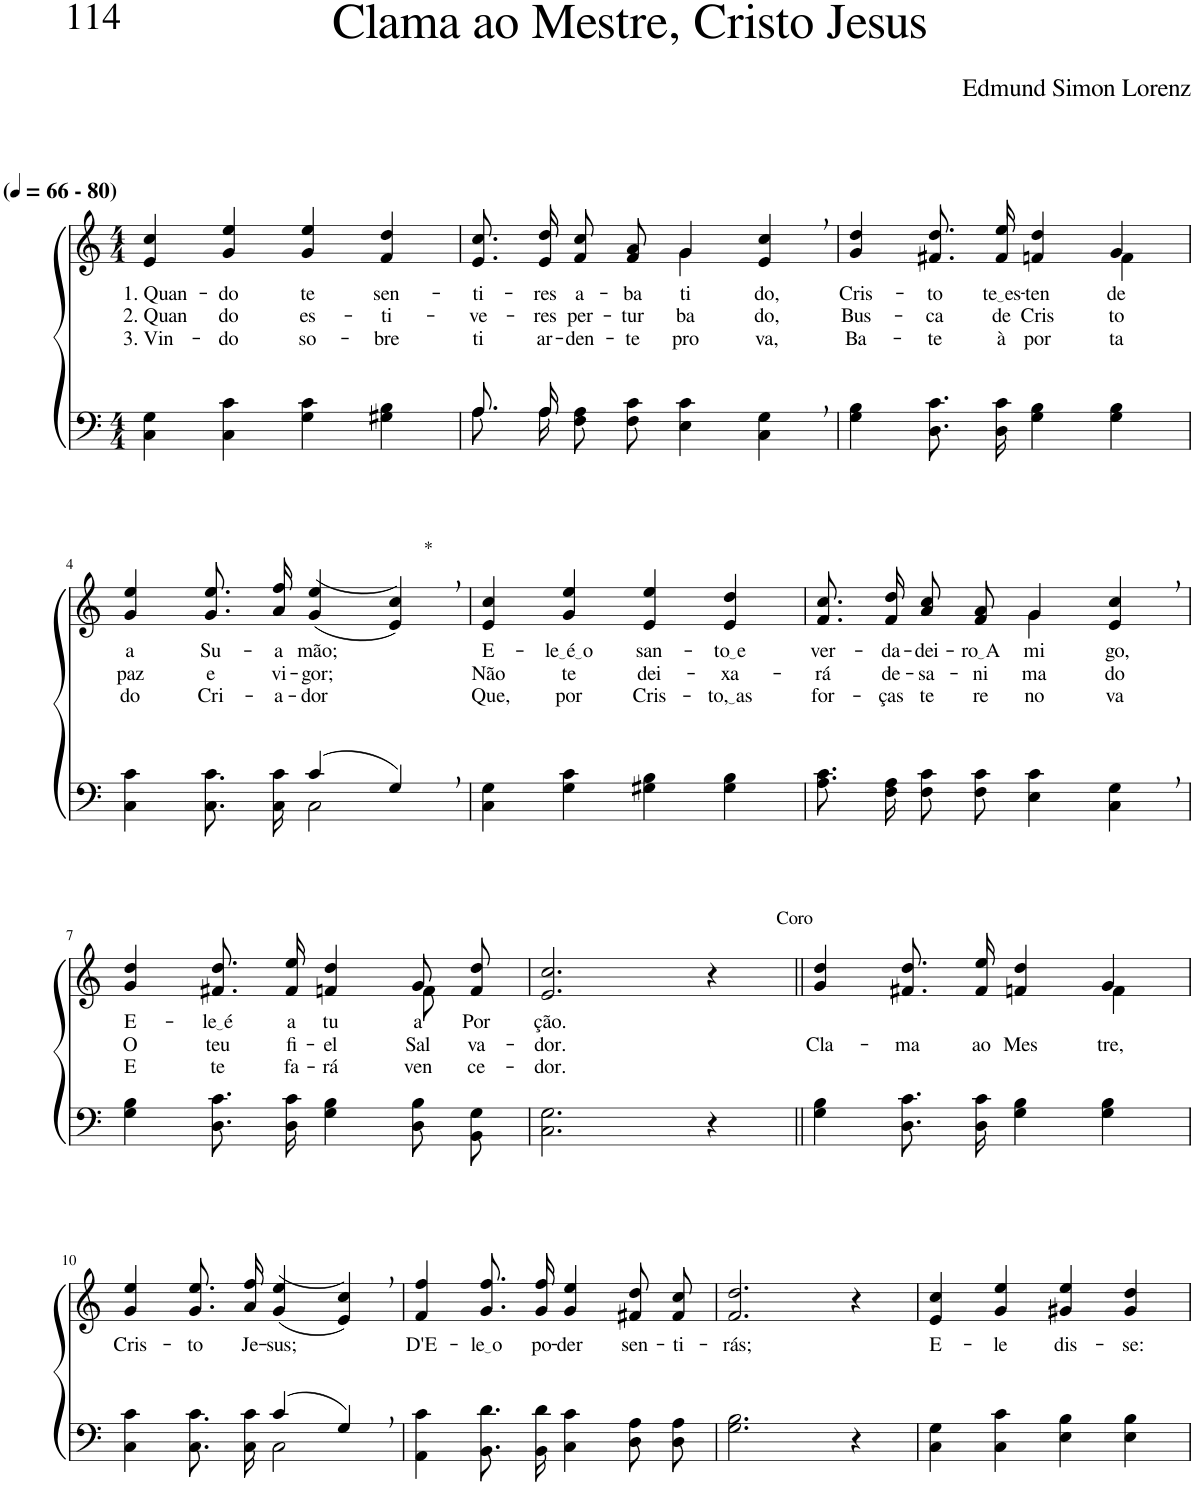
**kern	**kern	**text	**text	**text
*part2	*part1	*part1	*part1	*part1
*staff2	*staff1	*staff1	*staff1	*staff1
*I"Parte III e IV	*I"Parte I e II	*	*	*
*clefF4	*clefG2	*	*	*
*Trd1c2	*Trd1c2	*	*	*
*k[]	*k[]	*	*	*
*M4/4	*M4/4	*	*	*
*MM66	*MM66	*	*	*
=1	=1	=1	=1	=1
!	!LO:TX:a:B:t=(	!	!	!
!	!LO:TX:a:B:t=- 80)	!	!	!
!	!	!LO:LY:b	!LO:LY:b	!LO:LY:b
4C\ 4G\	4e/ 4cc/	1. Quan-	2. Quan	3. Vin-
!	!	!LO:LY:b	!LO:LY:b	!LO:LY:b
4C\ 4c\	4g/ 4ee/	-do	do	-do
!	!	!LO:LY:b	!LO:LY:b	!LO:LY:b
4G\ 4c\	4g/ 4ee/	te	es-	so-
!	!	!LO:LY:b	!LO:LY:b	!LO:LY:b
4G#X\ 4B\	4f/ 4dd/	sen-	-ti-	-bre
=2	=2	=2	=2	=2
*^	*	*	*	*
!	!	!	!LO:LY:b	!LO:LY:b	!LO:LY:b
*	*	*^	*	*	*
8.A/L	8.A\L	8.e/ 8.cc/L	2ryy	-ti-	-ve-	ti
!	!	!	!	!LO:LY:b	!LO:LY:b	!LO:LY:b
16A/Jk	16A\Jk	16e/ 16dd/Jk	.	-res	-res	ar-
!	!	!	!	!LO:LY:b	!LO:LY:b	!LO:LY:b
2.ryy	8F\ 8A\L	8f/ 8cc/L	.	a-	per-	-den-
!	!	!	!	!LO:LY:b	!LO:LY:b	!LO:LY:b
.	8F\ 8c\J	8f/ 8a/J	.	-ba-	-tur-	-te
!	!	!	!	!LO:LY:b	!LO:LY:b	!LO:LY:b
.	4E\ 4c\	4g/	4g\	-ti-	-ba-	pro-
!	!	!	!	!LO:LY:b	!LO:LY:b	!LO:LY:b
.	4C\ 4G\	4e/, 4cc/,	4ryy	-do,	-do,	-va,
=3	=3	=3	=3	=3	=3	=3
!	!	!	!	!LO:LY:b	!LO:LY:b	!LO:LY:b
*v	*v	*	*	*	*	*
4G\ 4B\	4g/ 4dd/	2.ryy	Cris-	Bus-	Ba-
!	!	!	!LO:LY:b	!LO:LY:b	!LO:LY:b
8.D\ 8.c\L	8.f#X\ 8.dd\L	.	-to	-ca	-te
!	!	!	!LO:LY:b	!LO:LY:b	!LO:LY:b
16D\ 16c\Jk	16f#\ 16ee\Jk	.	te es	de	à
!	!	!	!LO:LY:b	!LO:LY:b	!LO:LY:b
4G\ 4B\	4fn/ 4dd/	.	-ten-	Cris-	por-
!	!	!	!LO:LY:b	!LO:LY:b	!LO:LY:b
4G\ 4B\	4g/	4f\	-de	-to	-ta
!!LO:LB:g=z
=4	=4	=4	=4	=4	=4
*^	*	*	*	*	*
!	!	!	!	!LO:LY:b	!LO:LY:b	!LO:LY:b
*	*	*v	*v	*	*	*
2ryy	4C\ 4c\	4g/ 4ee/	a	paz	do
!	!	!	!LO:LY:b	!LO:LY:b	!LO:LY:b
.	8.C\ 8.c\L	8.g\ 8.ee\L	Su-	e	Cri-
!	!	!	!LO:LY:b	!LO:LY:b	!LO:LY:b
.	16C\ 16c\Jk	16a\ 16ff\Jk	-a	vi-	-a-
!	!	!	!LO:LY:b	!LO:LY:b	!LO:LY:b
(4c/	2C\	((4g/ 4ee/	mão;	-gor;	-dor
!	!	!LO:TX:a:t=*	!	!	!
4G,/)	.	4e/, 4cc/,))	.	.	.
*v	*v	*	*	*	*
=5	=5	=5	=5	=5
!	!	!LO:LY:b	!LO:LY:b	!LO:LY:b
4C\ 4G\	4e/ 4cc/	-E-	Não	Que,
!	!	!LO:LY:b	!LO:LY:b	!LO:LY:b
4G\ 4c\	4g/ 4ee/	le é o	te	por
!	!	!LO:LY:b	!LO:LY:b	!LO:LY:b
4G#X\ 4B\	4e/ 4ee/	san-	dei-	Cris-
!	!	!LO:LY:b	!LO:LY:b	!LO:LY:b
4G#\ 4B\	4e/ 4dd/	to e	-xa-	to, as
=6	=6	=6	=6	=6
!	!	!LO:LY:b	!LO:LY:b	!LO:LY:b
*	*^	*	*	*
8.A\ 8.c\L	8.f/ 8.cc/L	2ryy	ver-	-rá	for-
!	!	!	!LO:LY:b	!LO:LY:b	!LO:LY:b
16F\ 16A\Jk	16f/ 16dd/Jk	.	-da-	de-	-ças
!	!	!	!LO:LY:b	!LO:LY:b	!LO:LY:b
8F\ 8c\L	8a/ 8cc/L	.	-dei-	-sa-	te
!	!	!	!LO:LY:b	!LO:LY:b	!LO:LY:b
8F\ 8c\J	8f/ 8a/J	.	ro A	-ni-	re-
!	!	!	!LO:LY:b	!LO:LY:b	!LO:LY:b
4E\ 4c\	4g/	4g\	-mi-	-ma-	-no-
!	!	!	!LO:LY:b	!LO:LY:b	!LO:LY:b
4C\, 4G\,	4e/, 4cc/,	4ryy	-go,	-do	-va
!!LO:LB:g=z	!!
=7	=7	=7	=7	=7	=7
!	!	!	!LO:LY:b	!LO:LY:b	!LO:LY:b
4G\ 4B\	4g/ 4dd/	2.ryy	E-	O	E
!	!	!	!LO:LY:b	!LO:LY:b	!LO:LY:b
8.D\ 8.c\L	8.f#X\ 8.dd\L	.	le é	teu	te
!	!	!	!LO:LY:b	!LO:LY:b	!LO:LY:b
16D\ 16c\Jk	16f#\ 16ee\Jk	.	a	fi-	fa-
!	!	!	!LO:LY:b	!LO:LY:b	!LO:LY:b
4G\ 4B\	4fn/ 4dd/	.	tu-	-el	-rá
!	!	!	!LO:LY:b	!LO:LY:b	!LO:LY:b
8D\ 8B\L	8g\L	8f\	-a	Sal-	ven-
!	!	!	!LO:LY:b	!LO:LY:b	!LO:LY:b
8BB\ 8G\J	8f\ 8dd\J	8ryy	Por	-va-	-ce-
=8	=8	=8	=8	=8	=8
!	!	!	!LO:LY:b	!LO:LY:b	!LO:LY:b
*	*v	*v	*	*	*
2.C\ 2.G\	2.e/ 2.cc/	ção.	-dor.	-dor.
!	!LO:TX:a:t=Coro	!	!	!
4r	4r	.	.	.
=9||	=9||	=9||	=9||	=9||
!	!	!	!LO:LY:b	!
*	*^	*	*	*
4G\ 4B\	4g/ 4dd/	2.ryy	.	Cla-	.
!	!	!	!	!LO:LY:b	!
8.D\ 8.c\L	8.f#X\ 8.dd\L	.	.	-ma	.
!	!	!	!	!LO:LY:b	!
16D\ 16c\Jk	16f#\ 16ee\Jk	.	.	ao	.
!	!	!	!	!LO:LY:b	!
4G\ 4B\	4fn/ 4dd/	.	.	Mes-	.
!	!	!	!	!LO:LY:b	!
4G\ 4B\	4g/	4f\	.	-tre,	.
!!LO:LB:g=z
=10	=10	=10	=10	=10	=10
*^	*	*	*	*	*
!	!	!	!	!LO:LY:b	!	!
*	*	*v	*v	*	*	*
2ryy	4C\ 4c\	4g/ 4ee/	Cris-	.	.
!	!	!	!LO:LY:b	!	!
.	8.C\ 8.c\L	8.g\ 8.ee\L	-to	.	.
!	!	!	!LO:LY:b	!	!
.	16C\ 16c\Jk	16a\ 16ff\Jk	Je-	.	.
!	!	!	!LO:LY:b	!	!
(4c/	2C\	((4g/ 4ee/	-sus;	.	.
4G,/)	.	4e/, 4cc/,))	.	.	.
*v	*v	*	*	*	*
=11	=11	=11	=11	=11
!	!	!LO:LY:b	!	!
4AA\ 4c\	4f/ 4ff/	D'E-	.	.
!	!	!LO:LY:b	!	!
8.BB\ 8.d\L	8.g\ 8.ff\L	le o	.	.
!	!	!LO:LY:b	!	!
16BB\ 16d\Jk	16g\ 16ff\Jk	po-	.	.
!	!	!LO:LY:b	!	!
4C\ 4c\	4g/ 4ee/	-der	.	.
!	!	!LO:LY:b	!	!
8D\ 8A\L	8f#X/ 8dd/L	sen-	.	.
!	!	!LO:LY:b	!	!
8D\ 8A\J	8f#/ 8cc/J	-ti-	.	.
=12	=12	=12	=12	=12
!	!	!LO:LY:b	!	!
2.G\ 2.B\	2.f/ 2.dd/	-rás;	.	.
4r	4r	.	.	.
=13	=13	=13	=13	=13
!	!	!LO:LY:b	!	!
4C\ 4G\	4e/ 4cc/	E-	.	.
!	!	!LO:LY:b	!	!
4C\ 4c\	4g/ 4ee/	-le	.	.
!	!	!LO:LY:b	!	!
4E\ 4B\	4g#X/ 4ee/	dis-	.	.
!	!	!LO:LY:b	!	!
4E\ 4B\	4g#/ 4dd/	-se:	.	.
=	=	=	=	=
*-	*-	*-	*-	*-
